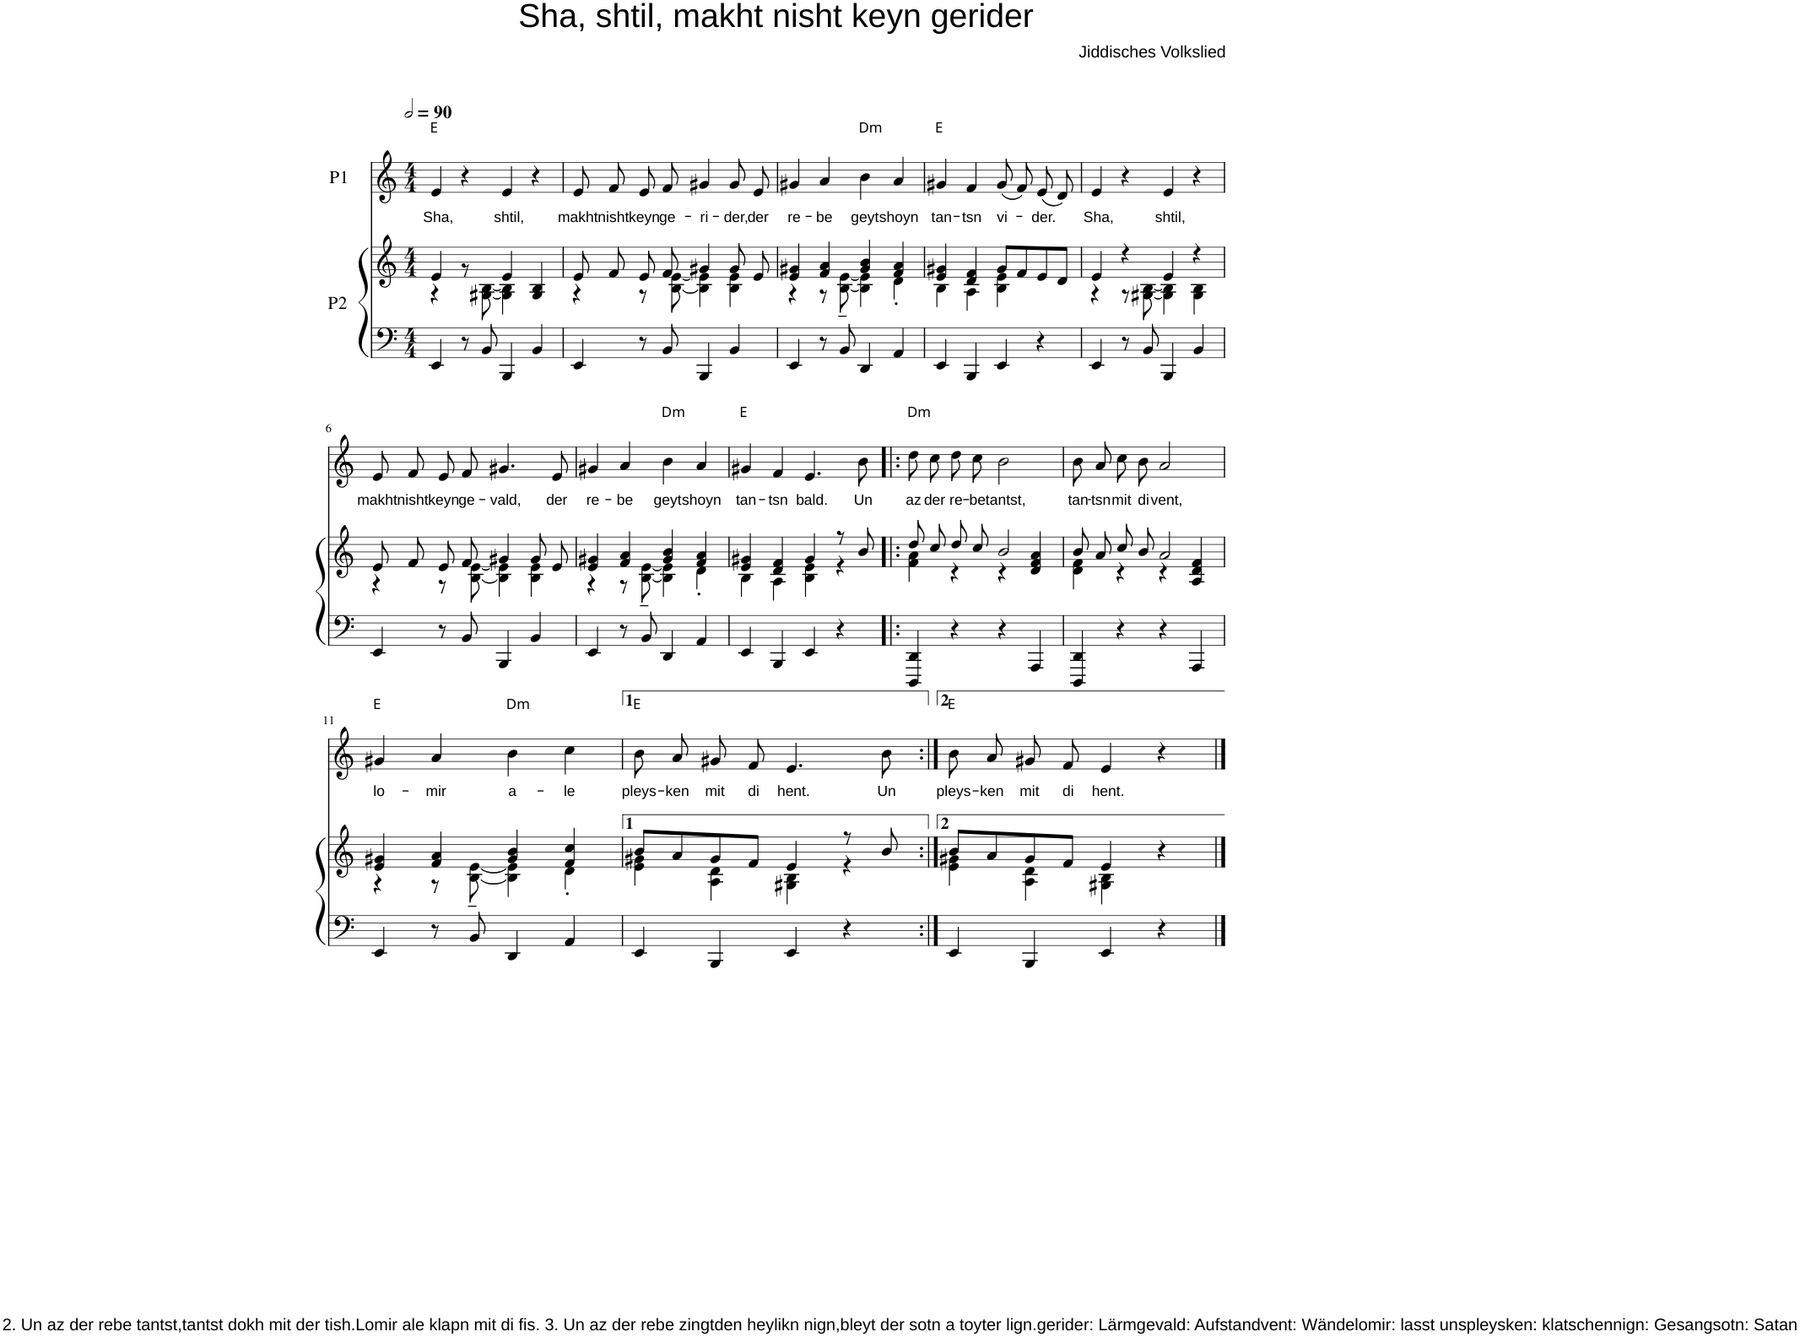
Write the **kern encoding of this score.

**kern	**kern	**kern	**text
*part2	*part2	*part1	*part1
*staff3	*staff2	*staff1	*staff1
*I"P2	*	*I"P1	*
*clefF4	*clefG2	*clefG2	*
*k[]	*k[]	*k[]	*
*M4/4	*M4/4	*M4/4	*
*MM180	*MM180	*MM180	*
=1	=1	=1	=1
*	*^	*	*
!	!	!	!LO:TX:a:t=E	!
!	!	!	!	!LO:LY:b
4EE/	4e/	4r	4e/	Sha,
8r	4ryy	8r	4r	.
8BB/	.	[8G#X\ [8B\	.	.
!	!	!	!	!LO:LY:b
4BBB/	4e/	4G#\] 4B\]	4e/	shtil,
4BB/	4ryy	4G#/ 4B/	4r	.
=2	=2	=2	=2	=2
!	!	!	!	!LO:LY:b
4EE/	8e/	4r	8e/L	makht
!	!	!	!	!LO:LY:b
.	8f/	.	8f/J	nisht
!	!	!	!	!LO:LY:b
8r	8e/	8r	8e/L	keyn
!	!	!	!	!LO:LY:b
8BB/	8f/	[8B\ [8e\	8f/J	ge-
!	!	!	!	!LO:LY:b
4BBB/	4g#X/	4B\] 4e\]	4g#X/	-ri-
!	!	!	!	!LO:LY:b
4BB/	8g#/	4B\ 4e\	8g#/L	-der,
!	!	!	!	!LO:LY:b
.	8e/	.	8e/J	der
=3	=3	=3	=3	=3
!	!	!	!	!LO:LY:b
4EE/	4e/ 4g#X/	4r	4g#X/	re-
!	!	!	!	!LO:LY:b
8r	4f/ 4a/	8r	4a/	-be
8BB/	.	[8B\~ [8e\~	.	.
!	!	!	!LO:TX:a:t=Dm	!
!	!	!	!	!LO:LY:b
4DD/	4g#/ 4b/	4B\] 4e\]	4b\	geyt
!	!	!	!	!LO:LY:b
4AA/	4f/ 4a/	4d'\	4a/	shoyn
=4	=4	=4	=4	=4
!	!	!	!LO:TX:a:t=E	!
!	!	!	!	!LO:LY:b
4EE/	4e/ 4g#X/	4B\	4g#X/	tan-
!	!	!	!	!LO:LY:b
4BBB/	4d/ 4f/	4A\	4f/	-tsn
!	!	!	!	!LO:LY:b
4EE/	8g#/L	4B\ 4e\	(8g#/L	vi-
.	8f/	.	8f/J)	.
!	!	!	!	!LO:LY:b
4r	8e/	4ryy	(8e/L	-der.
.	8d/J	.	8d/J)	.
=5	=5	=5	=5	=5
!	!	!	!	!LO:LY:b
4EE/	4e/	4r	4e/	Sha,
8r	4r	8r	4r	.
8BB/	.	[8G#X\ [8B\	.	.
!	!	!	!	!LO:LY:b
4BBB/	4e/	4G#\] 4B\]	4e/	shtil,
4BB/	4r	4G#\ 4B\	4r	.
!!LO:LB:g=z
=6	=6	=6	=6	=6
!	!	!	!	!LO:LY:b
4EE/	8e/	4r	8e/L	makht
!	!	!	!	!LO:LY:b
.	8f/	.	8f/J	nisht
!	!	!	!	!LO:LY:b
8r	8e/	8r	8e/L	keyn
!	!	!	!	!LO:LY:b
8BB/	8f/	[8B\ [8e\	8f/J	ge-
!	!	!	!	!LO:LY:b
4BBB/	4g#X/	4B\] 4e\]	4.g#X/	-vald,
4BB/	8g#/	4B\ 4e\	.	.
!	!	!	!	!LO:LY:b
.	8e/	.	8e/	der
=7	=7	=7	=7	=7
!	!	!	!	!LO:LY:b
4EE/	4e/ 4g#X/	4r	4g#X/	re-
!	!	!	!	!LO:LY:b
8r	4f/ 4a/	8r	4a/	-be
8BB/	.	[8B\~ [8e\~	.	.
!	!	!	!LO:TX:a:t=Dm	!
!	!	!	!	!LO:LY:b
4DD/	4g#/ 4b/	4B\] 4e\]	4b\	geyt
!	!	!	!	!LO:LY:b
4AA/	4f/ 4a/	4d'\	4a/	shoyn
=8	=8	=8	=8	=8
!	!	!	!LO:TX:a:t=E	!
!	!	!	!	!LO:LY:b
4EE/	4e/ 4g#X/	4B\	4g#X/	tan-
!	!	!	!	!LO:LY:b
4BBB/	4d/ 4f/	4A\	4f/	-tsn
!	!	!	!	!LO:LY:b
4EE/	4g#/	4B\ 4e\	4.e/	bald.
4r	8r	4r	.	.
!	!	!	!	!LO:LY:b
.	8b/	.	8b\	Un
=9!|:	=9!|:	=9!|:	=9!|:	=9!|:
!	!	!	!LO:TX:a:t=Dm	!
!	!	!	!	!LO:LY:b
4DDD/ 4DD/	8dd/	4f\ 4a\	8dd\L	az
!	!	!	!	!LO:LY:b
.	8cc/	.	8cc\J	der
!	!	!	!	!LO:LY:b
4r	8dd/	4r	8dd\L	re-
!	!	!	!	!LO:LY:b
.	8cc/	.	8cc\J	-be
!	!	!	!	!LO:LY:b
4r	2b/	4r	2b\	tantst,
4AAA/	.	4d/ 4f/ 4a/	.	.
=10	=10	=10	=10	=10
!	!	!	!	!LO:LY:b
4DDD/ 4DD/	8b/	4d\ 4f\	8b/L	tan-
!	!	!	!	!LO:LY:b
.	8a/	.	8a/J	-tsn
!	!	!	!	!LO:LY:b
4r	8cc/	4r	8cc\L	mit
!	!	!	!	!LO:LY:b
.	8b/	.	8b\J	di
!	!	!	!	!LO:LY:b
4r	2a/	4r	2a/	vent,
4AAA/	.	4A/ 4d/ 4f/	.	.
!!LO:LB:g=z
=11	=11	=11	=11	=11
!	!	!	!LO:TX:a:t=E	!
!	!	!	!	!LO:LY:b
4EE/	4e/ 4g#X/	4r	4g#X/	lo-
!	!	!	!	!LO:LY:b
8r	4f/ 4a/	8r	4a/	-mir
8BB/	.	[8B\~ [8e\~	.	.
!	!	!	!LO:TX:a:t=Dm	!
!LO:TX:b:t=2. Un az der rebe tantst,tantst dokh mit der tish.Lomir ale klapn mit di fis. 3. Un az der rebe zingtden heylikn nign,bleyt der sotn a toyter lign.gerider&colon; Lärmgevald&colon; Aufstandvent&colon; Wändelomir&colon; lasst unspleysken&colon; klatschennign&colon; Gesangsotn&colon; Satan	!	!	!	!
!	!	!	!	!LO:LY:b
4DD/	4g#/ 4b/	4B\] 4e\]	4b\	a-
!	!	!	!	!LO:LY:b
4AA/	4f/ 4cc/	4d'\	4cc\	-le
=12	=12	=12	=12	=12
!	!	!	!LO:TX:a:t=E	!
!	!	!	!	!LO:LY:b
4EE/	8b/L	4e\ 4g#X\	8b/L	pleys-
!	!	!	!	!LO:LY:b
.	8a/	.	8a/J	-ken
!	!	!	!	!LO:LY:b
4BBB/	8g#/	4A\ 4d\	8g#X/L	mit
!	!	!	!	!LO:LY:b
.	8f/J	.	8f/J	di
!	!	!	!	!LO:LY:b
4EE/	4e/	4G#X\ 4B\	4.e/	hent.
4r	8r	4r	.	.
!	!	!	!	!LO:LY:b
.	8b/	.	8b\	Un
=13:|!	=13:|!	=13:|!	=13:|!	=13:|!
!	!	!	!LO:TX:a:t=E	!
!	!	!	!	!LO:LY:b
4EE/	8b/L	4e\ 4g#X\	8b/L	pleys-
!	!	!	!	!LO:LY:b
.	8a/	.	8a/J	-ken
!	!	!	!	!LO:LY:b
4BBB/	8g#/	4A\ 4d\	8g#X/L	mit
!	!	!	!	!LO:LY:b
.	8f/J	.	8f/J	di
!	!	!	!	!LO:LY:b
4EE/	4e/	4G#X\ 4B\	4e/	hent.
4r	4r	4ryy	4r	.
*	*v	*v	*	*
==	==	==	==
*-	*-	*-	*-
